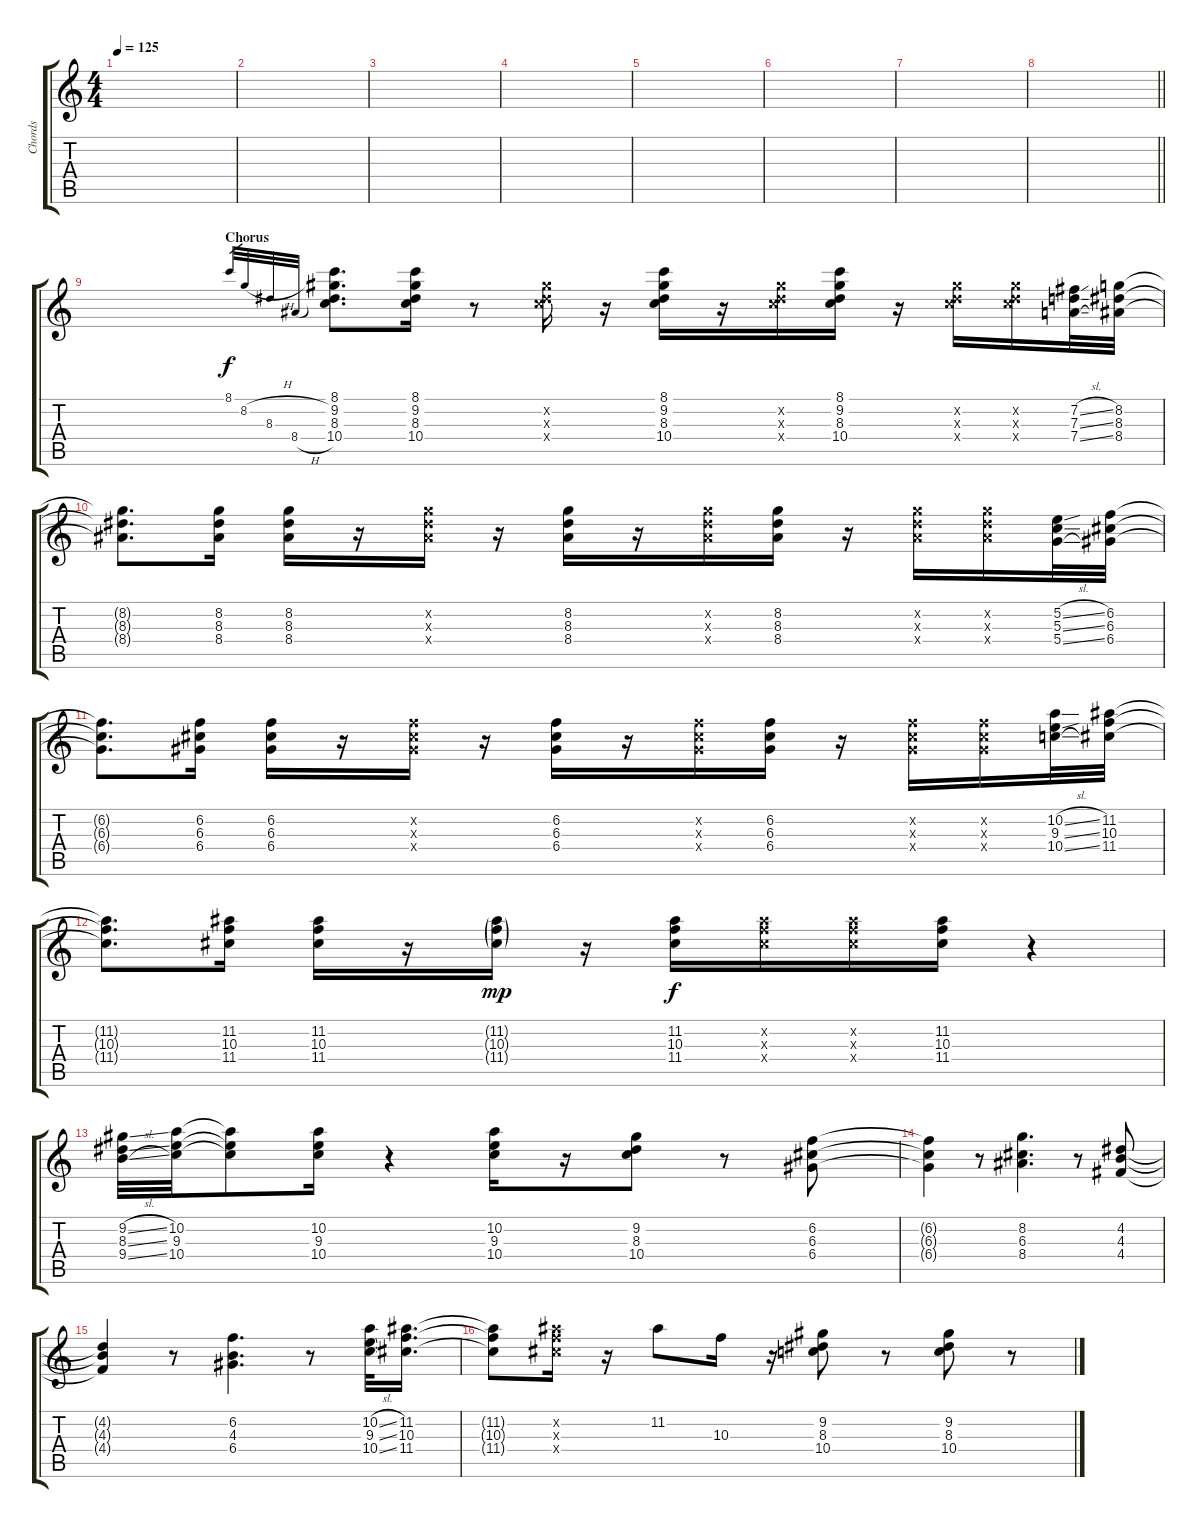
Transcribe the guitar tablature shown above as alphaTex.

\track ("Chords" "Chords") {instrument electricguitarjazz}
\staff {score tabs}
\tuning (E4 B3 G3 D3 A2 E2) {hide}
\ts (4 4)
\tempo 125
\clef g2
\ks c
|
|
|
|
|
|
|
\barLineRight lightlight
|
\section ("" "Chorus")
8.1.32{gr} 8.2{h}.32{gr} 8.3.32{gr} 8.4{h}.32{gr} (8.1 9.2 8.3 10.4).8{d} (8.1 9.2 8.3 10.4).16 r.8 (9.2{x} 8.3{x} 10.4{x}).16 r.16 (8.1 9.2 8.3 10.4).16 r.16 (9.2{x} 8.3{x} 10.4{x}).16 (8.1 9.2 8.3 10.4).16 r.16 (9.2{x} 8.3{x} 10.4{x}).16 (9.2{x} 8.3{x} 10.4{x}).16 (7.2{sl} 7.3{sl} 7.4{sl}).32 (8.2 8.3 8.4).32 |
(8.2{t} 8.3{t} 8.4{t}).8{d} (8.2 8.3 8.4).16 (8.2 8.3 8.4).16 r.16 (8.2{x} 8.3{x} 8.4{x}).16 r.16 (8.2 8.3 8.4).16 r.16 (8.2{x} 8.3{x} 8.4{x}).16 (8.2 8.3 8.4).16 r.16 (8.2{x} 8.3{x} 8.4{x}).16 (8.2{x} 8.3{x} 8.4{x}).16 (5.2{sl} 5.3{sl} 5.4{sl}).32 (6.2 6.3 6.4).32 |
(6.2{t} 6.3{t} 6.4{t}).8{d} (6.2 6.3 6.4).16 (6.2 6.3 6.4).16 r.16 (6.2{x} 6.3{x} 6.4{x}).16 r.16 (6.2 6.3 6.4).16 r.16 (6.2{x} 6.3{x} 6.4{x}).16 (6.2 6.3 6.4).16 r.16 (6.2{x} 6.3{x} 6.4{x}).16 (6.2{x} 6.3{x} 6.4{x}).16 (10.2{sl} 9.3{sl} 10.4{sl}).32 (11.2 10.3 11.4).32 |
(11.2{t} 10.3{t} 11.4{t}).8{d} (11.2 10.3 11.4).16 (11.2 10.3 11.4).16 r.16 (11.2{g} 10.3{g} 11.4{g}).16{dy mp} r.16 (11.2 10.3 11.4).16{dy f} (11.2{x} 10.3{x} 11.4{x}).16 (11.2{x} 10.3{x} 11.4{x}).16 (11.2 10.3 11.4).16 r.4 |
(9.2{sl} 8.3{sl} 9.4{sl}).32 (10.2 9.3 10.4).32 (10.2{t} 9.3{t} 10.4{t}).8 (10.2 9.3 10.4).16 r.4 (10.2 9.3 10.4).16 r.16 (9.2 8.3 10.4).8 r.8 (6.2 6.3 6.4).8 |
(6.2{t} 6.3{t} 6.4{t}).4 r.8 (8.2 6.3 8.4).4{d} r.8 (4.2 4.3 4.4).8 |
(4.2{t} 4.3{t} 4.4{t}).4 r.8 (6.2 4.3 6.4).4{d} r.8 (10.2{sl} 9.3{sl} 10.4{sl}).32 (11.2 10.3 11.4).16{d} |
(11.2{t} 10.3{t} 11.4{t}).8 (11.2{x} 10.3{x} 11.4{x}).16 r.16 11.2.8 10.3.16 r.16 (9.2 8.3 10.4).8 r.8 (9.2 8.3 10.4).8 r.8
